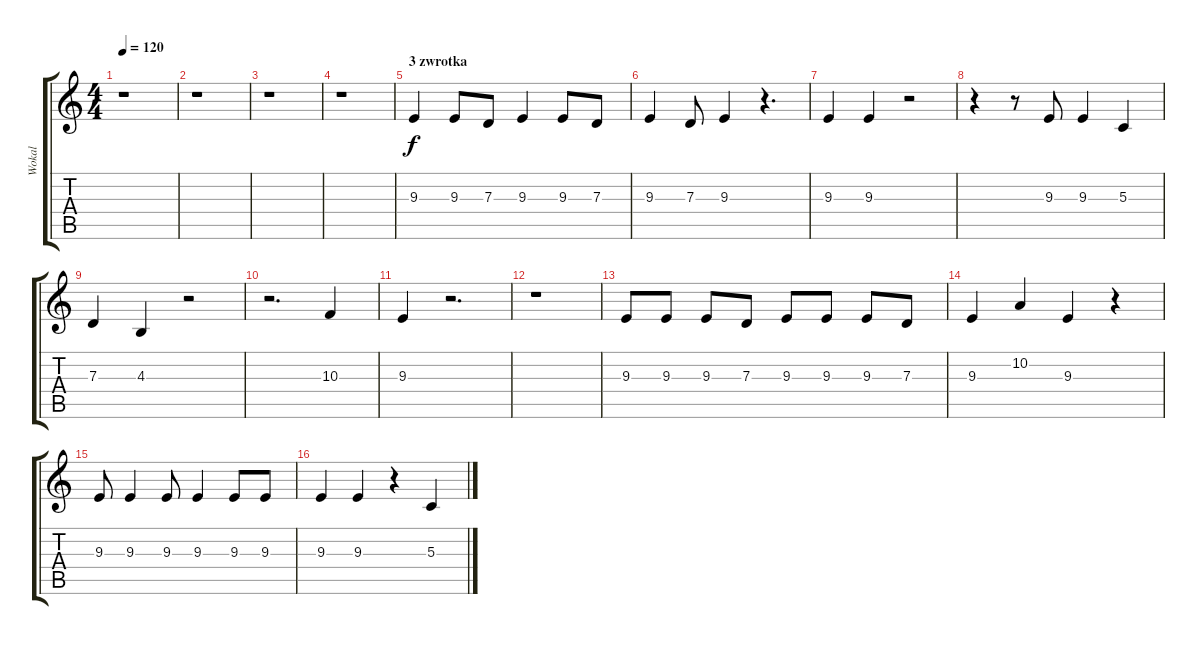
\track ("Wokal" "Wokal") {instrument honkytonkpiano}
\staff {score tabs}
\tuning (E4 B3 G3 D3 A2 E2) {hide}
\ts (4 4)
\tempo 120
\clef g2
\ks c
r.1{dy f} |
r.1 |
r.1 |
r.1 |
\section ("" "3 zwrotka")
9.3.4 9.3.8 7.3.8 9.3.4 9.3.8 7.3.8 |
9.3.4 7.3.8 9.3.4 r.4{d} |
9.3.4 9.3.4 r.2 |
r.4 r.8 9.3.8 9.3.4 5.3.4 |
7.3.4 4.3.4 r.2 |
r.2{d} 10.3.4 |
9.3.4 r.2{d} |
r.1 |
9.3.8 9.3.8 9.3.8 7.3.8 9.3.8 9.3.8 9.3.8 7.3.8 |
9.3.4 10.2.4 9.3.4 r.4 |
9.3.8 9.3.4 9.3.8 9.3.4 9.3.8 9.3.8 |
9.3.4 9.3.4 r.4 5.3.4
